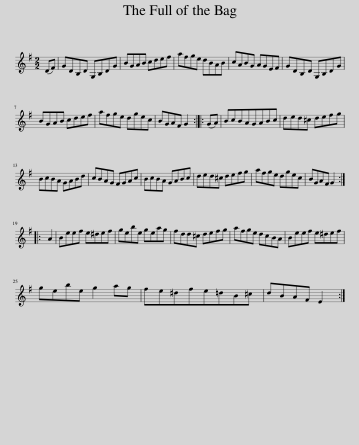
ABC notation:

X:1
L:1/8
M:2/2
I:linebreak $
K:G
V:1 treble
V:1
 (DF) | GDB,D G,B,DG | BGAB cdef | afge dBAB | cABG AGEF | %5
 GDB,D G,B,DG |$ BGAB cdef | afge dgec | BGAF G2 :: (GA) | %10
 BcBAGABc | ded^c defg |$ BcBA GABd | cBAG FGAc | BcBA GABc | %15
 ded^c defg | afge dgec | BGAF G2 ::$ A2 | Beef e^def | %20
 gebe geag | fdd^c defg | afge dcBA | Beef e^def |$ gebe g2 ag | %25
 fe^dfe=dB^c | dBAF E2 :| %27
